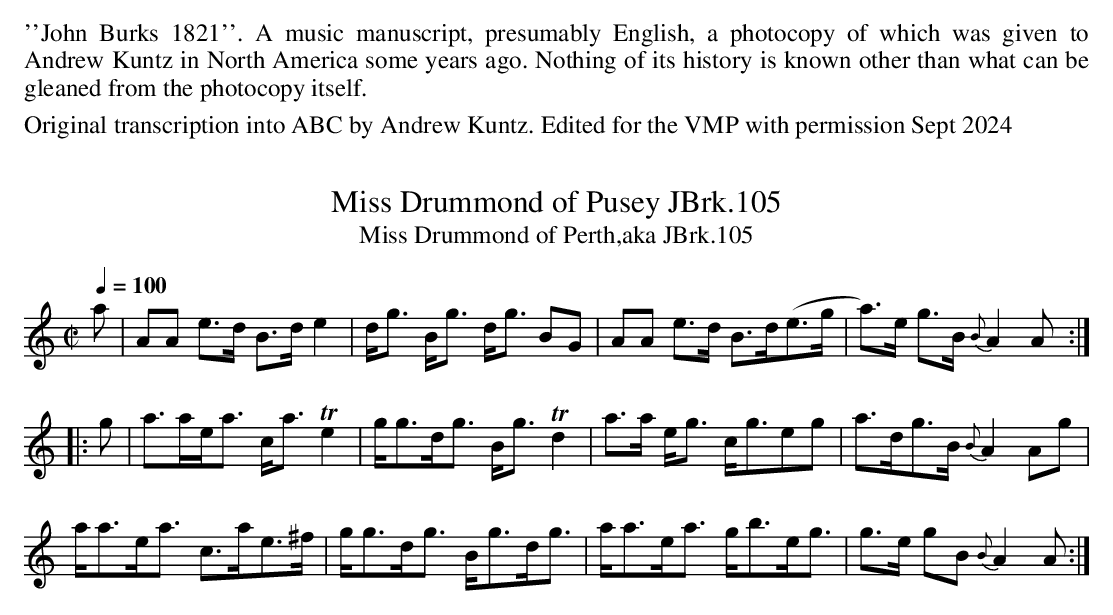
X:1
T:Miss Drummond of Pusey JBrk.105
Q:1/4=100
T:Miss Drummond of Perth,aka JBrk.105
M:C|
L:1/8
K:Amin
a|AA e>d B>d e2|d<g B<g d<g BG|AA e>d B>d(e>g|a)>e g>B {B}A2A:|
|:g|a>ae<a c<a Te2|g<gd<g B<g Td2|a>a e<g c<geg|a>dg>B {B}A2 Ag|
a<ae<a c>ae>^f|g<gd<g B<gd<g|a<ae<a g<be<g|g>e gB {B}A2A:|
